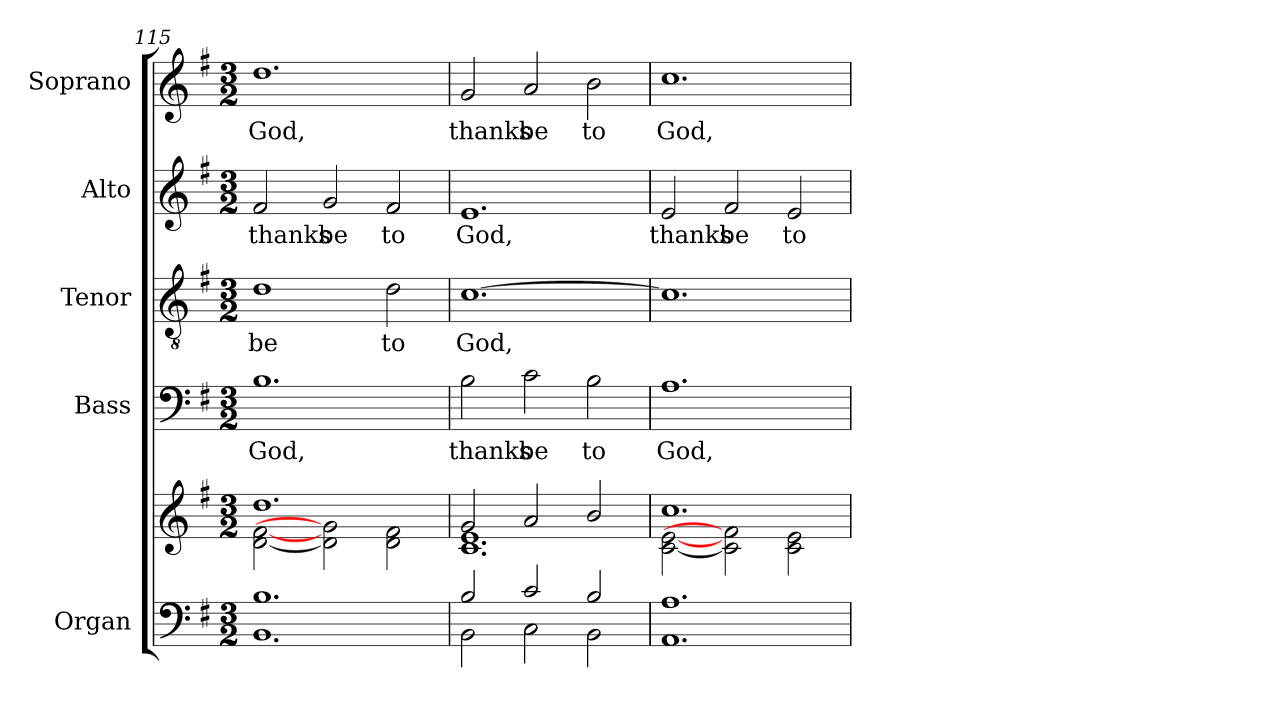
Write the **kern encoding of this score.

**kern	**kern	**kern	**text	**kern	**text	**kern	**text	**kern	**text
*part5	*part5	*part4	*part4	*part3	*part3	*part2	*part2	*part1	*part1
*staff6	*staff5	*staff4	*staff4	*staff3	*staff3	*staff2	*staff2	*staff1	*staff1
*I"Organ	*	*I"Bass	*	*I"Tenor	*	*I"Alto	*	*I"Soprano	*
*	*	*I'B	*	*I'T	*	*I'A	*	*I'S	*
*clefF4	*clefG2	*clefF4	*	*clefGv2	*	*clefG2	*	*clefG2	*
*k[f#]	*k[f#]	*k[f#]	*	*k[f#]	*	*k[f#]	*	*k[f#]	*
*G:	*G:	*G:	*	*G:	*	*G:	*	*G:	*
*M3/2	*M3/2	*M3/2	*	*M3/2	*	*M3/2	*	*M3/2	*
=115	=115	=115	=115	=115	=115	=115	=115	=115	=115
*^	*^	*	*	*	*	*	*	*	*
!	!	!	!	!	!LO:LY:b	!	!LO:LY:b	!	!LO:LY:b	!	!LO:LY:b
1.B/	1.BB\	1.dd/	[2d\ [2f#\	1.B	God,	1d	be	2f#	thanks	1.dd	God,
!	!	!	!	!	!	!	!	!	!LO:LY:b	!	!
.	.	.	2d\] 2g\]	.	.	.	.	2g	be	.	.
!	!	!	!	!	!	!	!LO:LY:b	!	!LO:LY:b	!	!
.	.	.	2d\ 2f#\	.	.	2d	to	2f#	to	.	.
=116	=116	=116	=116	=116	=116	=116	=116	=116	=116	=116	=116
!	!	!	!	!	!LO:LY:b	!	!LO:LY:b	!	!LO:LY:b	!	!LO:LY:b
2B/	2BB\	2g/	1.c\ 1.e\	2B	thanks	[1.c	God,	1.e	God,	2g	thanks
!	!	!	!	!	!LO:LY:b	!	!	!	!	!	!LO:LY:b
2c/	2C\	2a/	.	2c	be	.	.	.	.	2a	be
!	!	!	!	!	!LO:LY:b	!	!	!	!	!	!LO:LY:b
2B/	2BB\	2b/	.	2B	to	.	.	.	.	2b	to
=117	=117	=117	=117	=117	=117	=117	=117	=117	=117	=117	=117
!	!	!	!	!	!LO:LY:b	!	!	!	!LO:LY:b	!	!LO:LY:b
1.A/	1.AA\	1.cc/	[2c\ [2e\	1.A	God,	1.c]	.	2e	thanks	1.cc	God,
!	!	!	!	!	!	!	!	!	!LO:LY:b	!	!
.	.	.	2c\] 2f#\]	.	.	.	.	2f#	be	.	.
!	!	!	!	!	!	!	!	!	!LO:LY:b	!	!
.	.	.	2c\ 2e\	.	.	.	.	2e	to	.	.
*v	*v	*	*	*	*	*	*	*	*	*	*
*	*v	*v	*	*	*	*	*	*	*	*
=	=	=	=	=	=	=	=	=	=
*-	*-	*-	*-	*-	*-	*-	*-	*-	*-
